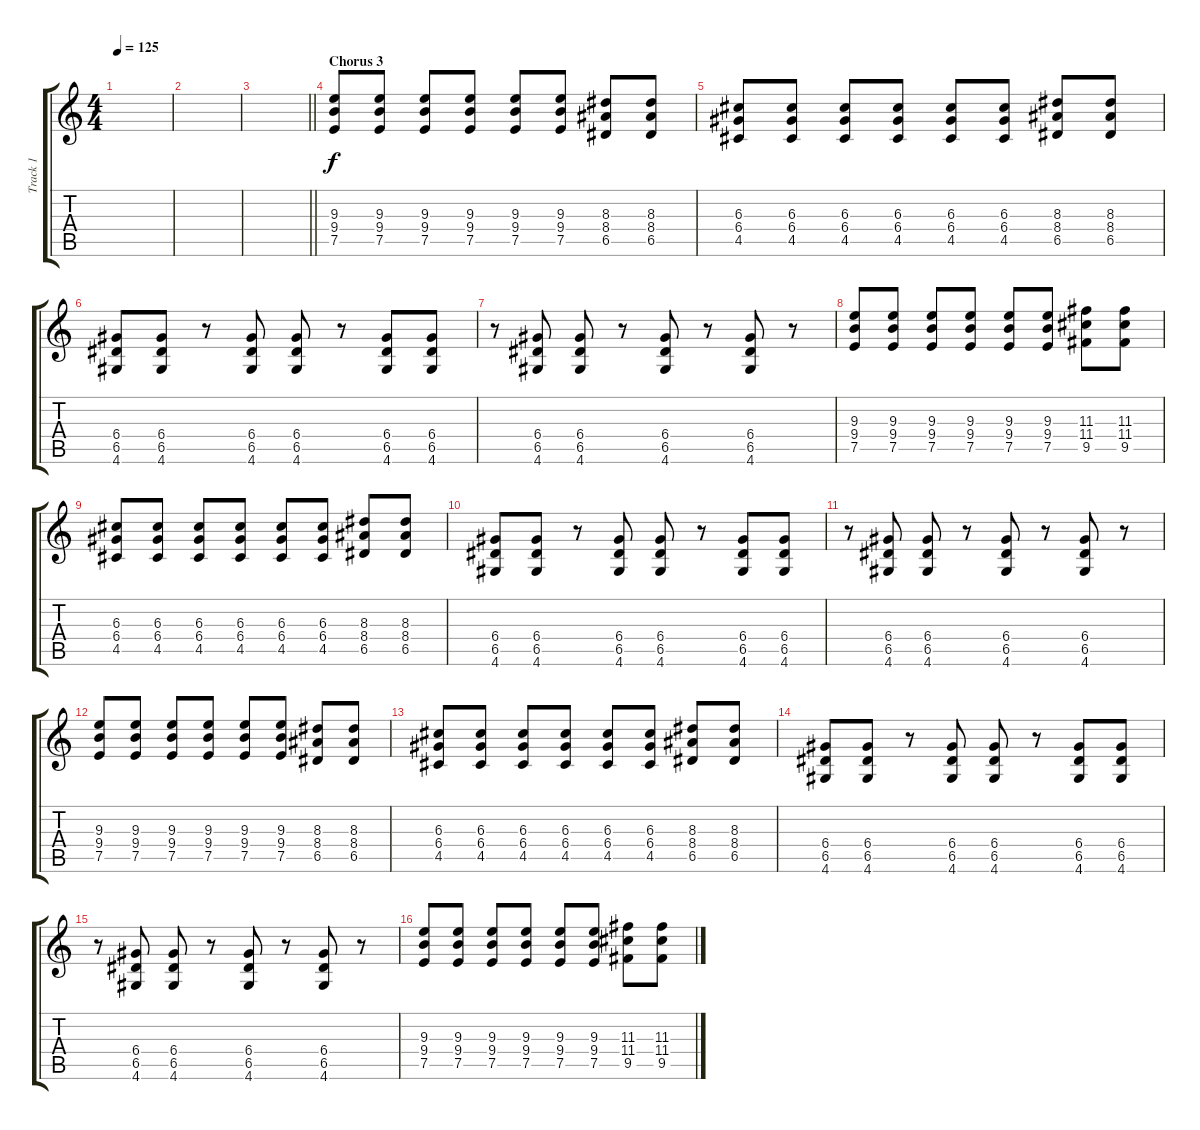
\track ("Track 1" "Track 1") {instrument distortionguitar}
\staff {score tabs}
\tuning (E4 B3 G3 D3 A2 E2) {hide}
\ts (4 4)
\tempo 125
\clef g2
\ks c
|
|
\barLineRight lightlight
|
\section ("" "Chorus 3")
(9.3 9.4 7.5).8{volume 16} (9.3 9.4 7.5).8 (9.3 9.4 7.5).8 (9.3 9.4 7.5).8 (9.3 9.4 7.5).8 (9.3 9.4 7.5).8 (8.3 8.4 6.5).8 (8.3 8.4 6.5).8 |
(6.3 6.4 4.5).8 (6.3 6.4 4.5).8 (6.3 6.4 4.5).8 (6.3 6.4 4.5).8 (6.3 6.4 4.5).8 (6.3 6.4 4.5).8 (8.3 8.4 6.5).8 (8.3 8.4 6.5).8 |
(6.4 6.5 4.6).8 (6.4 6.5 4.6).8 r.8 (6.4 6.5 4.6).8 (6.4 6.5 4.6).8 r.8 (6.4 6.5 4.6).8 (6.4 6.5 4.6).8 |
r.8 (6.4 6.5 4.6).8 (6.4 6.5 4.6).8 r.8 (6.4 6.5 4.6).8 r.8 (6.4 6.5 4.6).8 r.8 |
(9.3 9.4 7.5).8 (9.3 9.4 7.5).8 (9.3 9.4 7.5).8 (9.3 9.4 7.5).8 (9.3 9.4 7.5).8 (9.3 9.4 7.5).8 (11.3 11.4 9.5).8 (11.3 11.4 9.5).8 |
(6.3 6.4 4.5).8 (6.3 6.4 4.5).8 (6.3 6.4 4.5).8 (6.3 6.4 4.5).8 (6.3 6.4 4.5).8 (6.3 6.4 4.5).8 (8.3 8.4 6.5).8 (8.3 8.4 6.5).8 |
(6.4 6.5 4.6).8 (6.4 6.5 4.6).8 r.8 (6.4 6.5 4.6).8 (6.4 6.5 4.6).8 r.8 (6.4 6.5 4.6).8 (6.4 6.5 4.6).8 |
r.8 (6.4 6.5 4.6).8 (6.4 6.5 4.6).8 r.8 (6.4 6.5 4.6).8 r.8 (6.4 6.5 4.6).8 r.8 |
(9.3 9.4 7.5).8 (9.3 9.4 7.5).8 (9.3 9.4 7.5).8 (9.3 9.4 7.5).8 (9.3 9.4 7.5).8 (9.3 9.4 7.5).8 (8.3 8.4 6.5).8 (8.3 8.4 6.5).8 |
(6.3 6.4 4.5).8 (6.3 6.4 4.5).8 (6.3 6.4 4.5).8 (6.3 6.4 4.5).8 (6.3 6.4 4.5).8 (6.3 6.4 4.5).8 (8.3 8.4 6.5).8 (8.3 8.4 6.5).8 |
(6.4 6.5 4.6).8 (6.4 6.5 4.6).8 r.8 (6.4 6.5 4.6).8 (6.4 6.5 4.6).8 r.8 (6.4 6.5 4.6).8 (6.4 6.5 4.6).8 |
r.8 (6.4 6.5 4.6).8 (6.4 6.5 4.6).8 r.8 (6.4 6.5 4.6).8 r.8 (6.4 6.5 4.6).8 r.8 |
(9.3 9.4 7.5).8 (9.3 9.4 7.5).8 (9.3 9.4 7.5).8 (9.3 9.4 7.5).8 (9.3 9.4 7.5).8 (9.3 9.4 7.5).8 (11.3 11.4 9.5).8 (11.3 11.4 9.5).8
